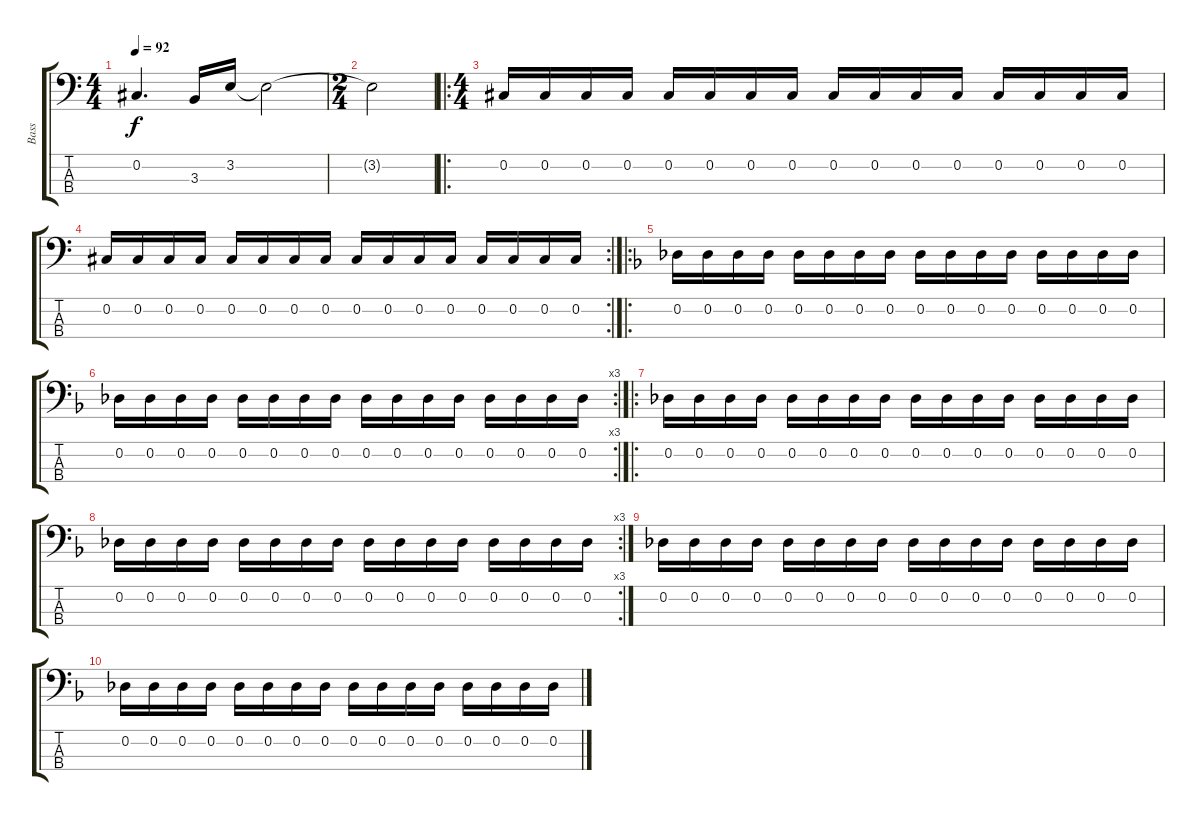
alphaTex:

\track ("Bass" "Bass") {instrument electricbasspick}
\staff {score tabs}
\tuning (Gb2 Db2 Ab1 Eb1) {hide}
\ts (4 4)
\tempo 92
\clef f4
\ks c
0.2.4{d dy f} 3.3.16 3.2.16 3.2{t}.2 |
\ts (2 4)
3.2{t}.2 |
\ro
\ts (4 4)
0.2.16 0.2.16 0.2.16 0.2.16 0.2.16 0.2.16 0.2.16 0.2.16 0.2.16 0.2.16 0.2.16 0.2.16 0.2.16 0.2.16 0.2.16 0.2.16 |
\rc 2
0.2.16 0.2.16 0.2.16 0.2.16 0.2.16 0.2.16 0.2.16 0.2.16 0.2.16 0.2.16 0.2.16 0.2.16 0.2.16 0.2.16 0.2.16 0.2.16 |
\ro
\ks f
0.2.16 0.2.16 0.2.16 0.2.16 0.2.16 0.2.16 0.2.16 0.2.16 0.2.16 0.2.16 0.2.16 0.2.16 0.2.16 0.2.16 0.2.16 0.2.16 |
\rc 3
0.2.16 0.2.16 0.2.16 0.2.16 0.2.16 0.2.16 0.2.16 0.2.16 0.2.16 0.2.16 0.2.16 0.2.16 0.2.16 0.2.16 0.2.16 0.2.16 |
\ro
0.2.16 0.2.16 0.2.16 0.2.16 0.2.16 0.2.16 0.2.16 0.2.16 0.2.16 0.2.16 0.2.16 0.2.16 0.2.16 0.2.16 0.2.16 0.2.16 |
\rc 3
0.2.16 0.2.16 0.2.16 0.2.16 0.2.16 0.2.16 0.2.16 0.2.16 0.2.16 0.2.16 0.2.16 0.2.16 0.2.16 0.2.16 0.2.16 0.2.16 |
0.2.16 0.2.16 0.2.16 0.2.16 0.2.16 0.2.16 0.2.16 0.2.16 0.2.16 0.2.16 0.2.16 0.2.16 0.2.16 0.2.16 0.2.16 0.2.16 |
0.2.16 0.2.16 0.2.16 0.2.16 0.2.16 0.2.16 0.2.16 0.2.16 0.2.16 0.2.16 0.2.16 0.2.16 0.2.16 0.2.16 0.2.16 0.2.16
